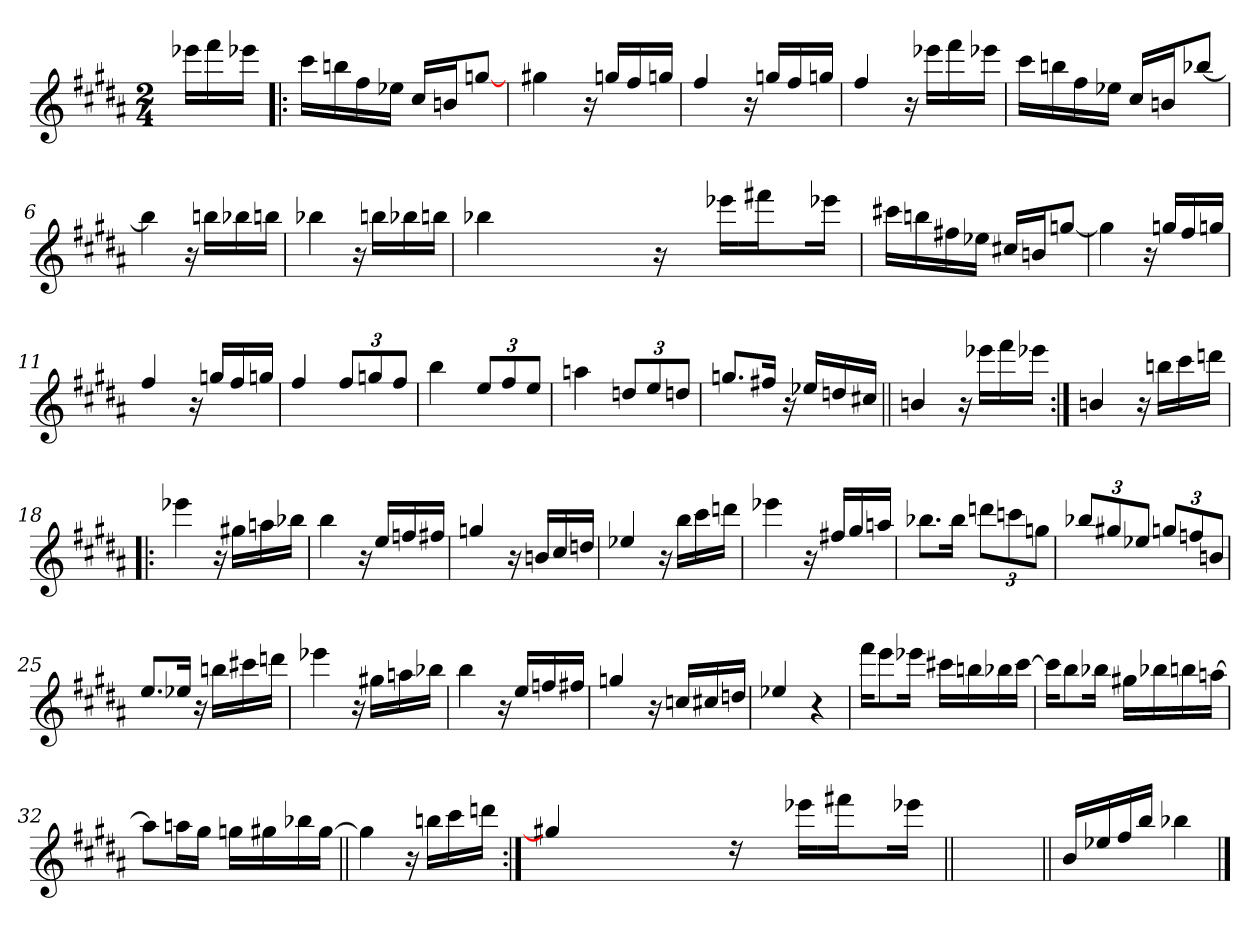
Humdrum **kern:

**kern
*part1
*staff1
*clefG2
*k[f#c#g#d#a#]
*B:
*M2/4
=
16eee-X\LL
16fff#\
16eee-X\JJ
=1!|:
16ccc#\LL
16bbn\
16ff#\
16ee-X\JJ
16cc#/LL
16bn/J
[>8ggn/J
=2
4gg#X\
16r
16ggn/LL
16ff#/
16ggn/JJ
=3
4ff#/
16r
16ggn/LL
16ff#/
16ggn/JJ
=4
4ff#/
16r
16eee-X\LL
16fff#\
16eee-X\JJ
!!LO:LB:g=z
=5
16ccc#\LL
16bbn\
16ff#\
16ee-X\JJ
16cc#/LL
16bn/J
[>8bb-X/J
=6
4bb-\]
16r
16bbn\LL
16bb-X\
16bbn\JJ
=7
4bb-X\
16r
16bbn\LL
16bb-X\
16bbn\JJ
=8
4bb-X\
8ryy
16ryy
16ryy
8ryy
16ryy
16ryy
16r
8ryy
16ryy
16eee-X\LL
16ryy
16fff#X\
8ryy
16ryy
16eee-X\JJ
16ryy
=9
16ccc#X\LL
16bbn\
16ff#X\
16ee-X\JJ
16cc#X/LL
16bn/J
[>8ggn/J
!!LO:LB:g=z
=10
4gg\]
16r
16ggn/LL
16ff#/
16ggn/JJ
=11
4ff#/
16r
16ggn/LL
16ff#/
16ggn/JJ
=12
4ff#/
12ff#/L
12ggn/
12ff#/J
=13
4bb\
12ee/L
12ff#/
12ee/J
=14
4aan\
12ddn/L
12ee/
12ddn/J
!!LO:LB:g=z
=15
8.ggn/L
16ff#X/Jk
16r
16ee-X/LL
16ddn/
16cc#X/JJ
=16||
4bn/
16r
16eee-X\LL
16fff#\
16eee-X\JJ
=17:|!
4bn/
16r
16bbn\LL
16ccc#\
16dddn\JJ
=18!|:
4eee-X\
16r
16gg#X\LL
16aan\
16bb-X\JJ
!!LO:LB:g=z
=19
4bb\
16r
16ee/LL
16ffn/
16ff#X/JJ
=20
4ggn/
16r
16bn/LL
16cc#/
16ddn/JJ
=21
4ee-X/
16r
16bb\LL
16ccc#\
16dddn\JJ
=22
4eee-X\
16r
16ff#X/LL
16gg#/
16aan/JJ
=23
8.bb-X\L
16bb-\Jk
12dddn\L
12cccn\
12ggn\J
!!LO:LB:g=z
=24
12bb-X/L
12gg#X/
12ee-X/J
12ggn/L
12ffn/
12bn/J
=25
8.ee/L
16ee-X/Jk
16r
16bbn\LL
16ccc#X\
16dddn\JJ
=26
4eee-X\
16r
16gg#X\LL
16aan\
16bb-X\JJ
=27
4bb\
16r
16ee/LL
16ffn/
16ff#X/JJ
!!LO:LB:g=z
=28
4ggn/
16r
16ccn/LL
16cc#X/
16ddn/JJ
=29
4ee-X/
4r
=30
16fff#\KL
8eee\
16eee-X\Jk
16ccc#X\LL
16bbn\
16bb-X\
[>16ccc#\JJ
=31
16ccc#\KL]
8bb\
16bb-X\Jk
16gg#X\LL
16bb-X\
16bbn\
[16aan\JJ
=32
8aan\L]
16aa\L
16gg#\JJ
16ggn\LL
16gg#X\
16bb-X\
[>16gg#\JJ
!!LO:LB:g=z
=33||
4gg#\]
16r
16bbn\LL
16ccc#\
16dddn\JJ
=34:|!
4gg#X/]
8ryy
16ryy
16ryy
8ryy
16ryy
16ryy
16rdd
8ryy
16ryy
16eee-X\LL
16ryy
16fff#X\
8ryy
16ryy
16eee-X\JJ
16ryy
=35||
2ryy
=36||
16b/LL
16ee-X/
16ff#/
16bb/JJ
4bb-X\
==
*-
